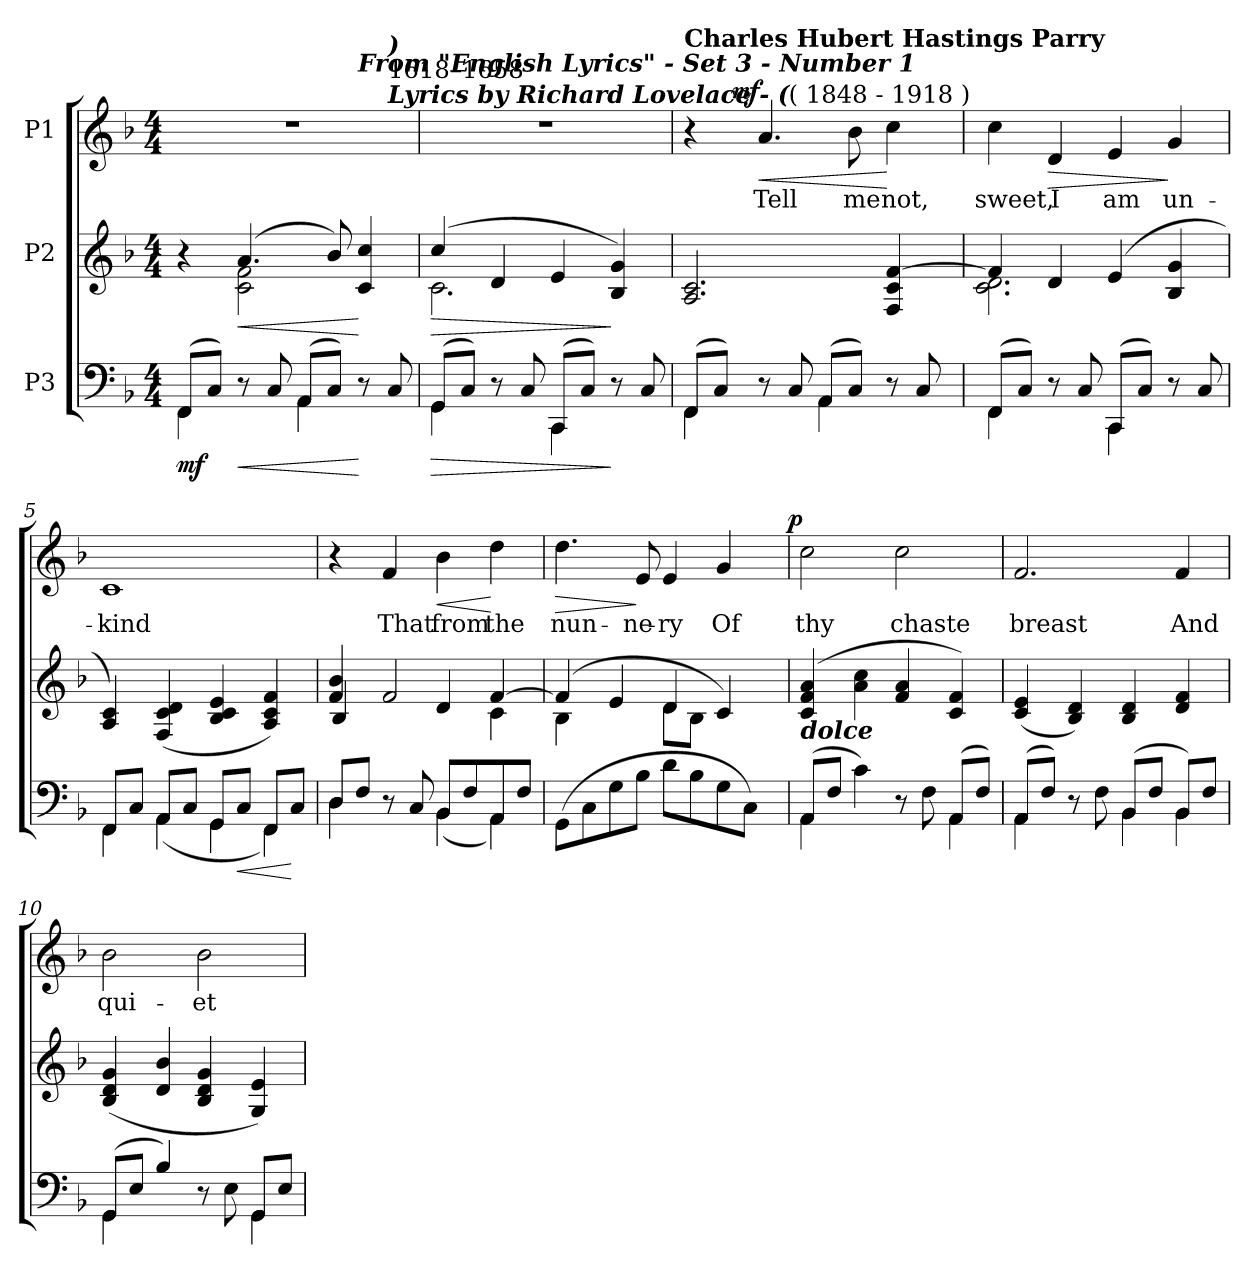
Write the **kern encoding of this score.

**kern	**dynam	**kern	**dynam	**kern	**text	**dynam
*part3	*part3	*part2	*part2	*part1	*part1	*part1
*staff3	*staff3	*staff2	*staff2	*staff1	*staff1	*staff1
*I"P3	*	*I"P2	*	*I"P1	*	*
!!LO:PB:g=z
*clefF4	*	*clefG2	*	*clefG2	*	*
*k[b-]	*	*k[b-]	*	*k[b-]	*	*
*F:	*	*F:	*	*F:	*	*
*M4/4	*	*M4/4	*	*M4/4	*	*
*MM100	*	*MM100	*	*MM100	*	*
=1	=1	=1	=1	=1	=1	=1
*^	*	*^	*	*	*	*
!	!	!	!	!	!	!LO:TX:a:B:t=Editor&colon; John Henry Fowler	!	!
!	!	!	!	!	!	!LO:TX:a:Bi:t=(  Revision&colon;   5 - 16 - 2008  )	!	!
!	!	!	!	!	!	!LO:TX:a:Bi:t=Allegretto.	!	!
*	*	*	*	*	*	*^	*	*
*	*	*	*	*	*	*	*^	*	*
(8FFi/L	4FFi\	mf	4r	4ryy	.	1r	2.ryy	2..ryy	.	.
8Ci/J)	.	.	.	.	.	.	.	.	.	.
!	!	!LO:HP:b	!	!	!LO:HP:b	!	!	!	!	!
8r	4ryy	<	(4.ai/	2ci\ 2fi	<	.	.	.	.	.
8Ci/	.	.	.	.	.	.	.	.	.	.
(8AAi/L	4AAi\	.	.	.	.	.	.	.	.	.
8Ci/J)	.	.	8b-i/)	.	.	.	.	.	.	.
!	!	!	!	!	!	!	!LO:TX:a:Bi:t=From "English Lyrics" -  Set 3 -  Number 1	!	!	!
8r	4ryy	[	4ci/ 4cci	4ryy	[	.	4ryy	.	.	.
!	!	!	!	!	!	!	!	!LO:TX:a:Bi:t=Lyrics by Richard Lovelace  -  (	!	!
!	!	!	!	!	!	!	!	!LO:TX:t=1618–1658	!	!
!	!	!	!	!	!	!	!	!LO:TX:Bi:t=)	!	!
8Ci/	.	.	.	.	.	.	.	8ryy	.	.
=2	=2	=2	=2	=2	=2	=2	=2	=2	=2	=2
!	!	!LO:HP:b	!	!	!LO:HP:b	!	!	!	!	!
*	*	*	*	*	*	*v	*v	*v	*	*
(8GGi/L	4GGi\	>	(4cci/	2.ci\	>	1r	.	.
8Ci/J)	.	.	.	.	.	.	.	.
8r	4ryy	.	4di/	.	.	.	.	.
8Ci/	.	.	.	.	.	.	.	.
(8CCi/L	4CCi\	.	4ei/	.	.	.	.	.
8Ci/J)	.	.	.	.	.	.	.	.
8r	4ryy	]	4B-i/ 4gi)	4ryy	]	.	.	.
8Ci/	.	.	.	.	.	.	.	.
*	*	*	*v	*v	*	*	*	*
=3	=3	=3	=3	=3	=3	=3	=3
*	*	*	*	*	*^	*	*
!	!	!	!	!	!LO:TX:a:B:t=Charles Hubert Hastings Parry	!	!	!
*	*	*	*	*	*	*^	*	*
(8FFi/L	4FFi\	.	2.Ai/ 2.ci	.	4r	8ryy	4.ryy	.	.
8Ci/J)	.	.	.	.	.	64ryy	.	.	.
.	.	.	.	.	.	128ryy	.	.	.
.	.	.	.	.	.	256ryy	.	.	.
.	.	.	.	.	.	1024ryy	.	.	.
.	.	.	.	.	.	2ryy	.	.	mf
!	!	!	!	!	!	!	!	!LO:LY:b:color=#000000	!LO:HP:b
8r	4ryy	.	.	.	4.ai/	.	.	Tell	<
!	!	!	!	!	!	!	!LO:TX:a:t=( 1848 - 1918 )	!	!
8Ci/	.	.	.	.	.	.	2ryy	.	.
(8AAi/L	4AAi\	.	.	.	.	.	.	.	.
!	!	!	!	!	!	!	!	!LO:LY:b:color=#000000	!
8Ci/J)	.	.	.	.	8b-i\	.	.	me	.
.	.	.	.	.	.	4ryy	.	.	.
!	!	!	!	!	!	!	!	!LO:LY:b:color=#000000	!
8r	4ryy	.	4Fi/ 4ci [4fi	.	4cci\	.	.	not,	[
8Ci/	.	.	.	.	.	.	8ryy	.	.
.	.	.	.	.	.	16ryy	.	.	.
.	.	.	.	.	.	32ryy	.	.	.
.	.	.	.	.	.	512.ryy	.	.	.
*	*	*	*	*	*v	*v	*v	*	*
!!LO:LB:g=z
=4	=4	=4	=4	=4	=4	=4	=4
*	*	*	*^	*	*	*	*
*	*	*	*	*	*	*^	*	*
*	*	*	*	*	*	*	*^	*	*
!	!	!	!	!	!	!	!	!	!LO:LY:b:color=#000000	!
*	*	*	*	*	*	*v	*v	*v	*	*
(8FFi/L	4FFi\	.	4fi/]	2.ci\ 2.di	.	4cci\	sweet,	.
8Ci/J)	.	.	.	.	.	.	.	.
!	!	!	!	!	!	!	!LO:LY:b:color=#000000	!LO:HP:b
8r	4ryy	.	4di/	.	.	4di/	I	>
8Ci/	.	.	.	.	.	.	.	.
!	!	!	!	!	!	!	!LO:LY:b:color=#000000	!
(8CCi/L	4CCi\	.	(4ei/	.	.	4ei/	am	.
8Ci/J)	.	.	.	.	.	.	.	.
!	!	!	!	!	!	!	!LO:LY:b:color=#000000	!
8r	4ryy	.	4B-i/ 4gi	4ryy	.	4gi/	un-	]
8Ci/	.	.	.	.	.	.	.	.
*	*	*	*v	*v	*	*	*	*
=5	=5	=5	=5	=5	=5	=5	=5
!	!	!	!	!	!	!LO:LY:b:color=#000000	!
8FFi/L	4FFi\	.	4Ai/ 4ci)	.	1ci	-kind	.
8Ci/J	.	.	.	.	.	.	.
8AAi/L	(4AAi\	.	(4Fi/ 4ci 4di	.	.	.	.
8Ci/J	.	.	.	.	.	.	.
8GGi/L	4GGi\	.	4B-i/ 4ci 4ei	.	.	.	.
!	!	!LO:HP:b	!	!	!	!	!
8Ci/J	.	<	.	.	.	.	.
8FFi/L	4FFi\)	.	4Ai/ 4ci 4fi)	.	.	.	.
8Ci/J	.	[	.	.	.	.	.
=6	=6	=6	=6	=6	=6	=6	=6
*	*	*	*^	*	*	*	*
8Di/L	4Di\	.	4fi/ 4b-i	4B-i/	.	4r	.	.
8Fi/J	.	.	.	.	.	.	.	.
!	!	!	!	!	!	!	!LO:LY:b:color=#000000	!
8r	4ryy	.	2fi/	4ryy	.	4fi/	That	.
8Ci/	.	.	.	.	.	.	.	.
!	!	!	!	!	!	!	!LO:LY:b:color=#000000	!LO:HP:b
8BB-i/L	(4BB-i\	.	.	4di/	.	4b-i\	from	<
8Fi/	.	.	.	.	.	.	.	.
!	!	!	!	!	!	!	!LO:LY:b:color=#000000	!
8AAi/	4AAi\)	.	[4fi/	4ci\	.	4ddi\	the	[
8Fi/J	.	.	.	.	.	.	.	.
*v	*v	*	*	*	*	*	*	*
!!LO:LB:g=z
=7	=7	=7	=7	=7	=7	=7	=7
!	!	!	!	!	!	!LO:LY:b:color=#000000	!LO:HP:b
*	*	*	*	*	*^	*	*
(8GGi\L	.	(4fi/]	4B-i\	.	4.ddi\	2ryy	nun-	>
8Ci\	.	.	.	.	.	.	.	.
8Gi\	.	4ei/	4ryy	.	.	.	.	.
!	!	!	!	!	!	!	!LO:LY:b:color=#000000	!
8B-i\J	.	.	.	.	8ei/	.	-ne-	]
!	!	!	!	!	!	!	!LO:LY:b:color=#000000	!
8di\L	.	4di/	8di\L	.	4ei/	4ryy	-ry	.
8B-i\	.	.	8B-i\J	.	.	.	.	.
!	!	!	!	!	!	!	!LO:LY:b:color=#000000	!
8Gi\	.	4ci/)	4ryy	.	4gi/	8ryy	Of	.
8Ci\J)	.	.	.	.	.	16ryy	.	.
.	.	.	.	.	.	32ryy	.	.
.	.	.	.	.	.	64ryy	.	.
.	.	.	.	.	.	128...ryy	.	.
.	.	.	.	.	.	1024ryy	.	p
*	*	*v	*v	*	*	*	*	*
*	*	*	*	*v	*v	*	*
=8	=8	=8	=8	=8	=8	=8
*^	*	*	*	*	*	*
*	*	*	*^	*	*^	*	*
!	!	!	!	!	!	!LO:TX:a:Bi:t=dolce	!	!	!
!LO:TX:a:Bi:t=dolce	!	!	!	!	!	!	!	!	!
!	!	!	!	!	!	!	!	!LO:LY:b:color=#000000	!
*	*	*	*v	*v	*	*	*	*	*
*	*	*	*	*	*v	*v	*	*
(8AAi/L	4AAi\	.	(4ci/ 4fi 4ai	.	2cci\	thy	.
8Fi/J	.	.	.	.	.	.	.
4ci\)	4ryy	.	4ai\ 4cci	.	.	.	.
!	!	!	!	!	!	!LO:LY:b:color=#000000	!
8r	4ryy	.	4fi/ 4ai	.	2cci\	chaste	.
8Fi\	.	.	.	.	.	.	.
(8AAi/L	4AAi\	.	4ci/ 4fi)	.	.	.	.
8Fi/J)	.	.	.	.	.	.	.
=9	=9	=9	=9	=9	=9	=9	=9
!	!	!	!	!	!	!LO:LY:b:color=#000000	!
(8AAi/L	4AAi\	.	(4ci/ 4ei	.	2.fi/	breast	.
8Fi/J)	.	.	.	.	.	.	.
8r	4ryy	.	4B-i/ 4di)	.	.	.	.
8Fi\	.	.	.	.	.	.	.
(8BB-i/L	4BB-i\	.	4B-i/ 4di	.	.	.	.
8Fi/J	.	.	.	.	.	.	.
!	!	!	!	!	!	!LO:LY:b:color=#000000	!
8BB-i/L)	4BB-i\	.	4di/ 4fi	.	4fi/	And	.
8Fi/J	.	.	.	.	.	.	.
!!LO:PB:g=z
=10	=10	=10	=10	=10	=10	=10	=10
!	!	!	!	!	!	!LO:LY:b:color=#000000	!
(8GGi/L	4GGi\	.	(4B-i/ 4di 4gi	.	2b-i\	qui-	.
8Ei/J	.	.	.	.	.	.	.
4B-i/)	4ryy	.	4di/ 4b-i	.	.	.	.
!	!	!	!	!	!	!LO:LY:b:color=#000000	!
8r	4ryy	.	4B-i/ 4di 4gi	.	2b-i\	-et	.
8Ei\	.	.	.	.	.	.	.
8GGi/L	4GGi\	.	4Gi/ 4ei)	.	.	.	.
8Ei/J	.	.	.	.	.	.	.
*v	*v	*	*	*	*	*	*
=	=	=	=	=	=	=
*-	*-	*-	*-	*-	*-	*-
